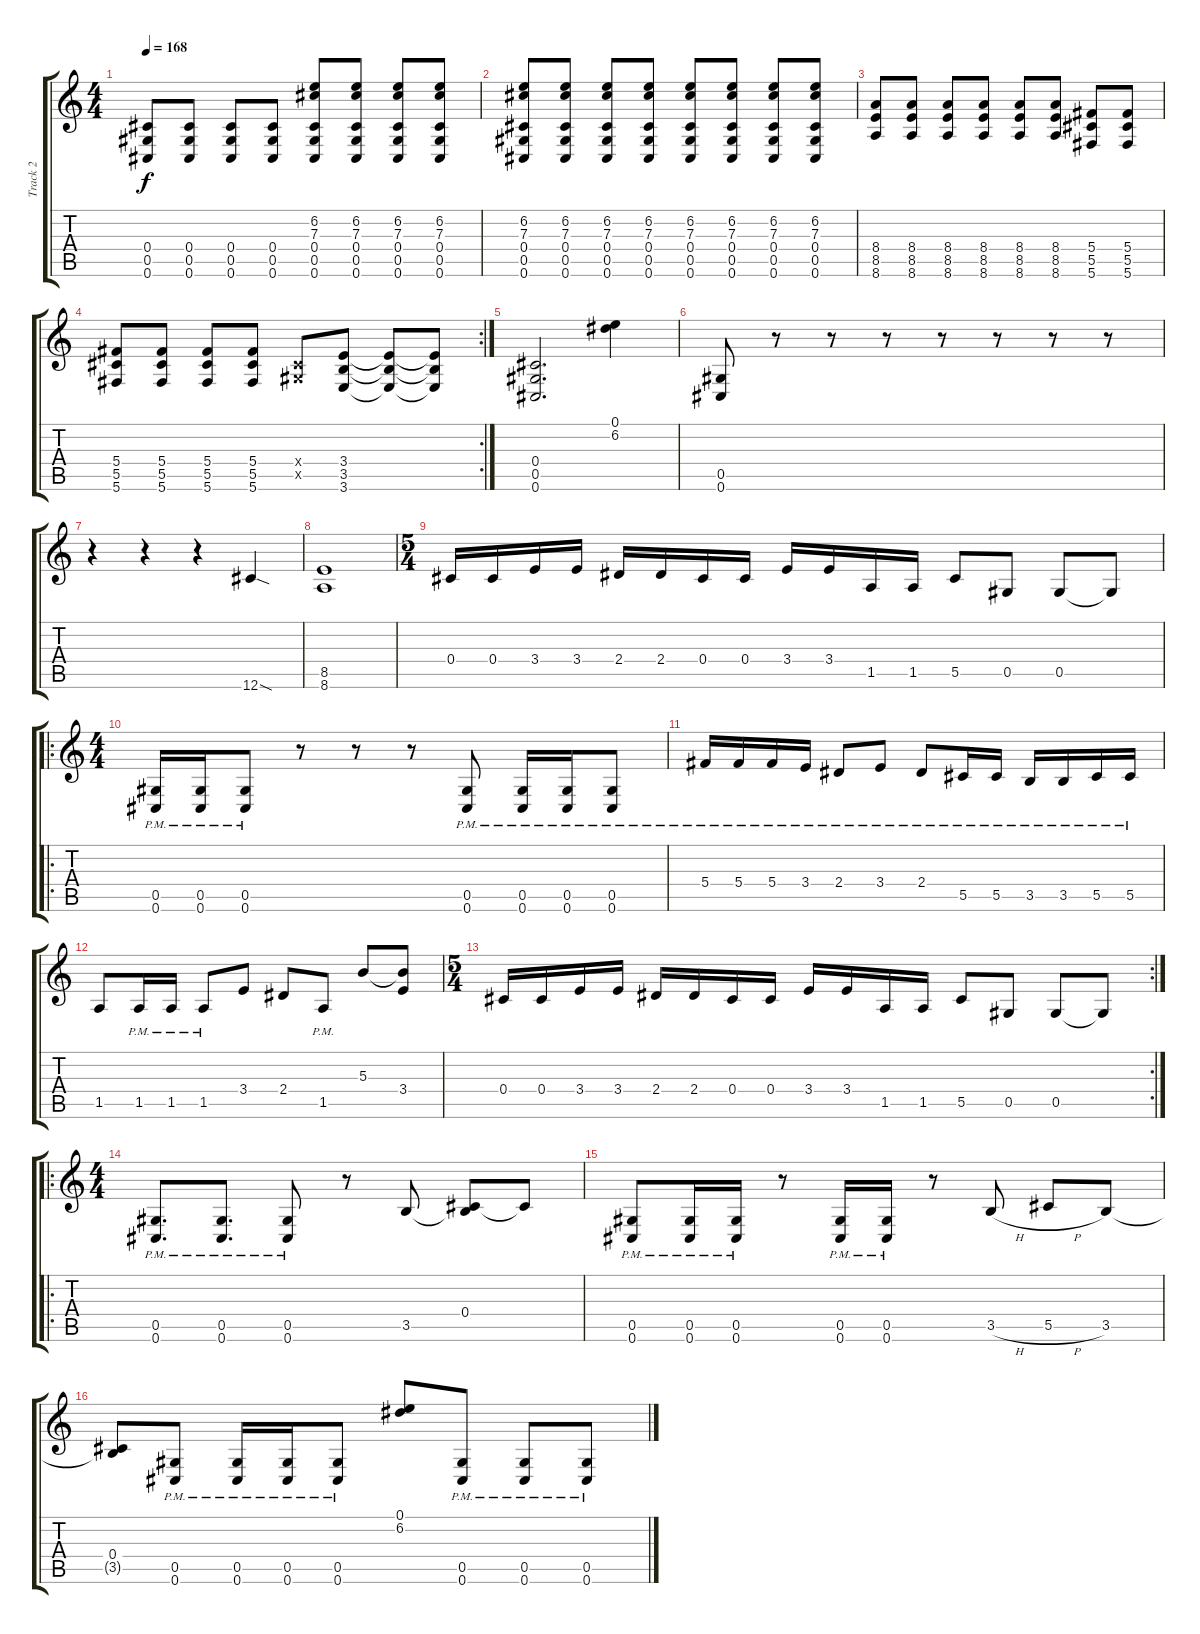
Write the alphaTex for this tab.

\track ("Track 2" "Track 2") {instrument distortionguitar}
\staff {score tabs}
\tuning (Eb4 Bb3 Gb3 Db3 Ab2 Db2) {hide}
\ts (4 4)
\tempo 168
\clef g2
\ks c
(0.4 0.5 0.6).8{dy f} (0.4 0.5 0.6).8 (0.4 0.5 0.6).8 (0.4 0.5 0.6).8 (6.2 7.3 0.4 0.5 0.6).8 (6.2 7.3 0.4 0.5 0.6).8 (6.2 7.3 0.4 0.5 0.6).8 (6.2 7.3 0.4 0.5 0.6).8 |
(6.2 7.3 0.4 0.5 0.6).8 (6.2 7.3 0.4 0.5 0.6).8 (6.2 7.3 0.4 0.5 0.6).8 (6.2 7.3 0.4 0.5 0.6).8 (6.2 7.3 0.4 0.5 0.6).8 (6.2 7.3 0.4 0.5 0.6).8 (6.2 7.3 0.4 0.5 0.6).8 (6.2 7.3 0.4 0.5 0.6).8 |
(8.4 8.5 8.6).8 (8.4 8.5 8.6).8 (8.4 8.5 8.6).8 (8.4 8.5 8.6).8 (8.4 8.5 8.6).8 (8.4 8.5 8.6).8 (5.4 5.5 5.6).8 (5.4 5.5 5.6).8 |
\rc 2
(5.4 5.5 5.6).8 (5.4 5.5 5.6).8 (5.4 5.5 5.6).8 (5.4 5.5 5.6).8 (0.4{x} 0.5{x}).8 (3.4 3.5 3.6).8 (3.4{t} 3.5{t} 3.6{t}).8 (3.4{t} 3.5{t} 3.6{t}).8 |
(0.4 0.5 0.6).2{d} (0.1 6.2).4 |
(0.5 0.6).8 r.8 r.8 r.8 r.8 r.8 r.8 r.8 |
r.4 r.4 r.4 12.6{sod}.4 |
(8.5 8.6).1 |
\ts (5 4)
0.4.16 0.4.16 3.4.16 3.4.16 2.4.16 2.4.16 0.4.16 0.4.16 3.4.16 3.4.16 1.5.16 1.5.16 5.5.8 0.5.8 0.5.8 0.5{t}.8 |
\ro
\ts (4 4)
(0.5{pm} 0.6{pm}).16 (0.5{pm} 0.6{pm}).16 (0.5{pm} 0.6{pm}).8 r.8 r.8 r.8 (0.5{pm} 0.6{pm}).8 (0.5{pm} 0.6{pm}).16 (0.5{pm} 0.6{pm}).16 (0.5{pm} 0.6{pm}).8 |
5.4{pm}.16 5.4{pm}.16 5.4{pm}.16 3.4{pm}.16 2.4{pm}.8 3.4{pm}.8 2.4{pm}.8 5.5{pm}.16 5.5{pm}.16 3.5{pm}.16 3.5{pm}.16 5.5{pm}.16 5.5{pm}.16 |
1.5.8 1.5{pm}.16 1.5{pm}.16 1.5{pm}.8 3.4.8 2.4.8 1.5{pm}.8 5.3.8 (5.3{t} 3.4).8 |
\rc 2
\ts (5 4)
0.4.16 0.4.16 3.4.16 3.4.16 2.4.16 2.4.16 0.4.16 0.4.16 3.4.16 3.4.16 1.5.16 1.5.16 5.5.8 0.5.8 0.5.8 0.5{t}.8 |
\ro
\ts (4 4)
(0.5{pm} 0.6{pm}).8{d} (0.5{pm} 0.6{pm}).8{d} (0.5{pm} 0.6{pm}).8 r.8 3.5.8 (0.4 3.5{t}).8 0.4{t}.8 |
(0.5{pm} 0.6{pm}).8 (0.5{pm} 0.6{pm}).16 (0.5{pm} 0.6{pm}).16 r.8 (0.5{pm} 0.6{pm}).16 (0.5{pm} 0.6{pm}).16 r.8 3.5{h}.8 5.5{h}.8 3.5.8 |
(0.4 3.5{t}).8 (0.5{pm} 0.6{pm}).8 (0.5{pm} 0.6{pm}).16 (0.5{pm} 0.6{pm}).16 (0.5{pm} 0.6{pm}).8 (0.1 6.2).8 (0.5{pm} 0.6{pm}).8 (0.5{pm} 0.6{pm}).8 (0.5{pm} 0.6{pm}).8
